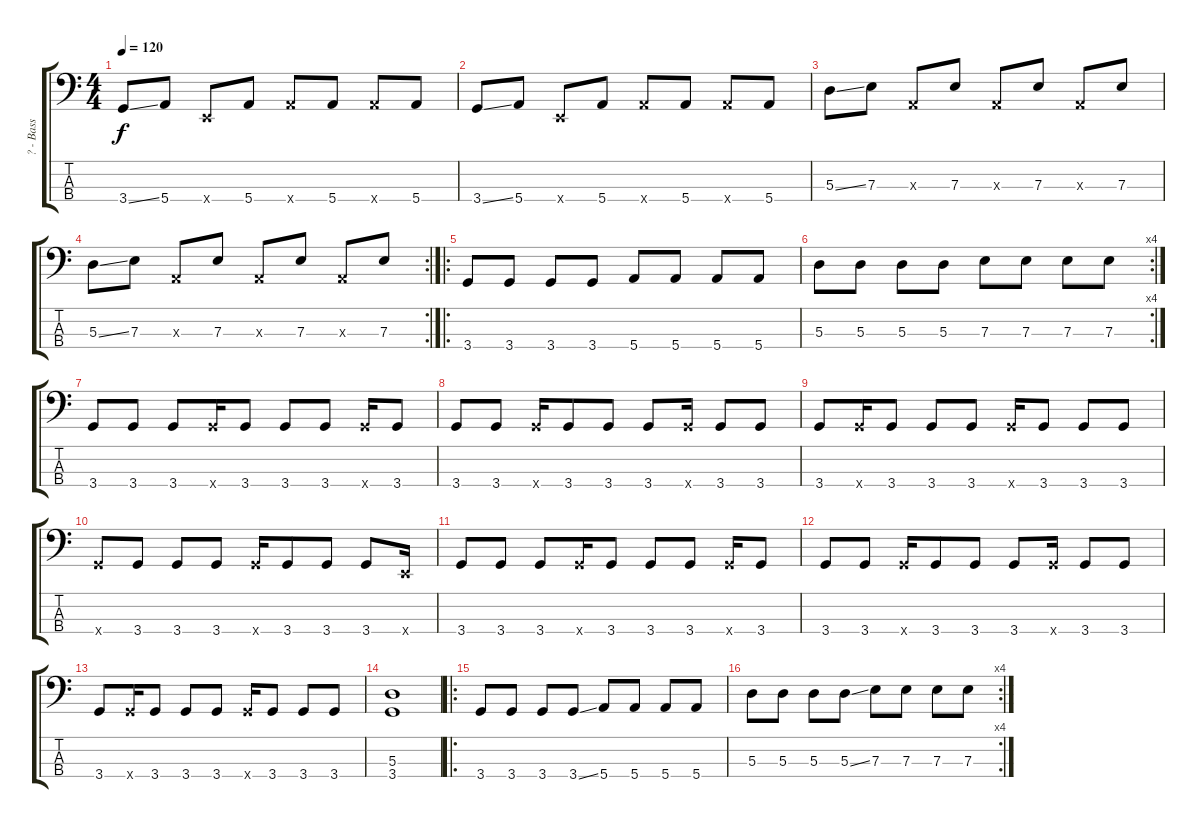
\track ("? - Bass" "? - Bass") {instrument electricbassfinger}
\staff {score tabs}
\tuning (G2 D2 A1 E1) {hide}
\ts (4 4)
\tempo 120
\clef f4
\ks c
3.4{ss}.8{dy f} 5.4.8 0.4{x}.8 5.4.8 5.4{x}.8 5.4.8 5.4{x}.8 5.4.8 |
3.4{ss}.8 5.4.8 0.4{x}.8 5.4.8 5.4{x}.8 5.4.8 5.4{x}.8 5.4.8 |
5.3{ss}.8 7.3.8 0.3{x}.8 7.3.8 0.3{x}.8 7.3.8 0.3{x}.8 7.3.8 |
\rc 2
5.3{ss}.8 7.3.8 0.3{x}.8 7.3.8 0.3{x}.8 7.3.8 0.3{x}.8 7.3.8 |
\ro
3.4.8 3.4.8 3.4.8 3.4.8 5.4.8 5.4.8 5.4.8 5.4.8 |
\rc 4
5.3.8 5.3.8 5.3.8 5.3.8 7.3.8 7.3.8 7.3.8 7.3.8 |
3.4.8{balance 8} 3.4.8 3.4.8 3.4{x}.16 3.4.8 3.4.8 3.4.8 3.4{x}.16 3.4.8 |
3.4.8 3.4.8 3.4{x}.16 3.4.8 3.4.8 3.4.8 3.4{x}.16 3.4.8 3.4.8 |
3.4.8 3.4{x}.16 3.4.8 3.4.8 3.4.8 3.4{x}.16 3.4.8 3.4.8 3.4.8 |
3.4{x}.8 3.4.8 3.4.8 3.4.8 3.4{x}.16 3.4.8 3.4.8 3.4.8 0.4{x}.16 |
3.4.8 3.4.8 3.4.8 3.4{x}.16 3.4.8 3.4.8 3.4.8 3.4{x}.16 3.4.8 |
3.4.8 3.4.8 3.4{x}.16 3.4.8 3.4.8 3.4.8 3.4{x}.16 3.4.8 3.4.8 |
3.4.8 3.4{x}.16 3.4.8 3.4.8 3.4.8 3.4{x}.16 3.4.8 3.4.8 3.4.8 |
(5.3 3.4).1{balance 12} |
\ro
3.4.8 3.4.8 3.4.8 3.4{ss}.8 5.4.8 5.4.8 5.4.8 5.4.8 |
\rc 4
5.3.8 5.3.8 5.3.8 5.3{ss}.8 7.3.8 7.3.8 7.3.8 7.3.8
